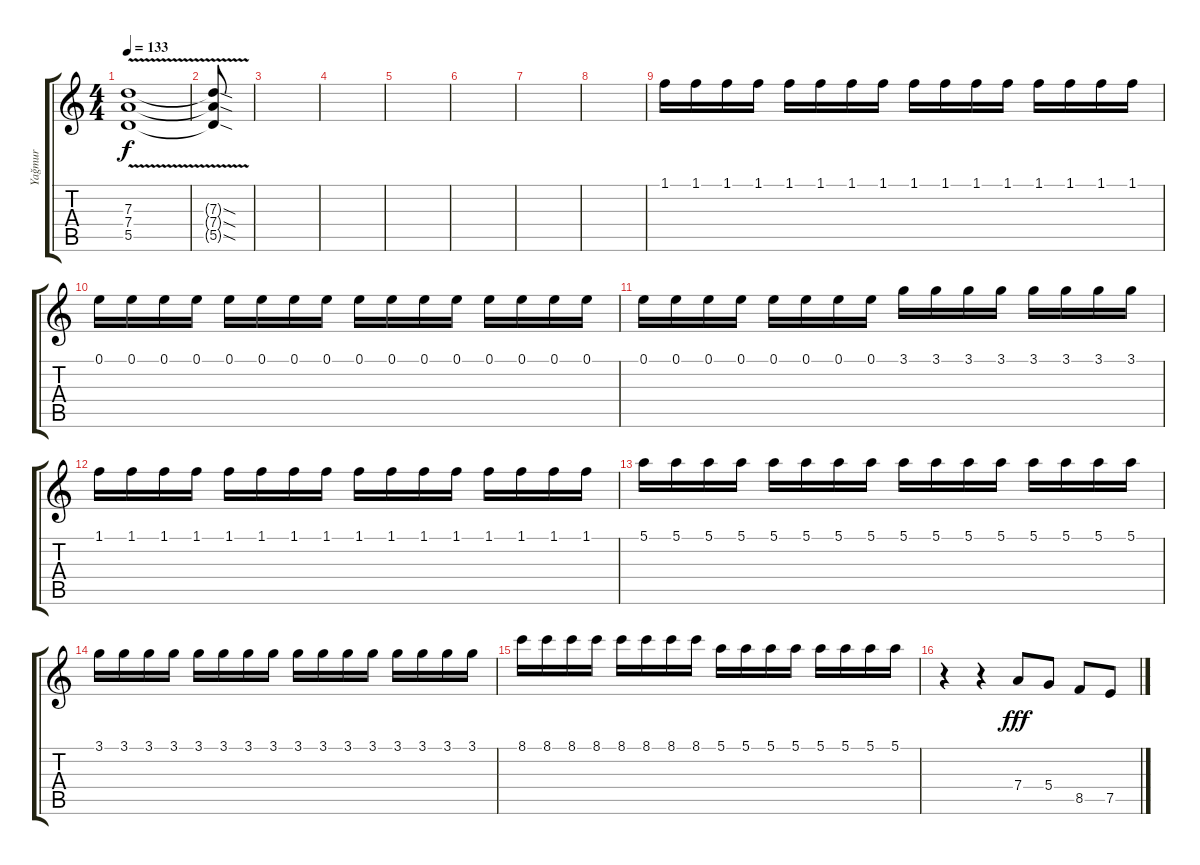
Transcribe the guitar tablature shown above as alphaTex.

\track ("Yağmur" "Yağmur") {instrument overdrivenguitar}
\staff {score tabs}
\tuning (E4 B3 G3 D3 A2 E2) {hide}
\ts (4 4)
\tempo 133
\clef g2
\ks c
(7.3{v} 7.4{v} 5.5{v}).1{dy f volume 4} |
(7.3{sod t} 7.4{sod t} 5.5{sod t}).8 |
|
|
|
|
|
|
1.1.16{volume 9 instrument distortionguitar} 1.1.16 1.1.16 1.1.16 1.1.16 1.1.16 1.1.16 1.1.16 1.1.16 1.1.16 1.1.16 1.1.16 1.1.16 1.1.16 1.1.16 1.1.16 |
0.1.16 0.1.16 0.1.16 0.1.16 0.1.16 0.1.16 0.1.16 0.1.16 0.1.16 0.1.16 0.1.16 0.1.16 0.1.16 0.1.16 0.1.16 0.1.16 |
0.1.16 0.1.16 0.1.16 0.1.16 0.1.16 0.1.16 0.1.16 0.1.16 3.1.16 3.1.16 3.1.16 3.1.16 3.1.16 3.1.16 3.1.16 3.1.16 |
1.1.16 1.1.16 1.1.16 1.1.16 1.1.16 1.1.16 1.1.16 1.1.16 1.1.16 1.1.16 1.1.16 1.1.16 1.1.16 1.1.16 1.1.16 1.1.16 |
5.1.16 5.1.16 5.1.16 5.1.16 5.1.16 5.1.16 5.1.16 5.1.16 5.1.16 5.1.16 5.1.16 5.1.16 5.1.16 5.1.16 5.1.16 5.1.16 |
3.1.16 3.1.16 3.1.16 3.1.16 3.1.16 3.1.16 3.1.16 3.1.16 3.1.16 3.1.16 3.1.16 3.1.16 3.1.16 3.1.16 3.1.16 3.1.16 |
8.1.16 8.1.16 8.1.16 8.1.16 8.1.16 8.1.16 8.1.16 8.1.16 5.1.16 5.1.16 5.1.16 5.1.16 5.1.16 5.1.16 5.1.16 5.1.16 |
r.4 r.4{instrument overdrivenguitar} 7.4.8{dy fff} 5.4.8 8.5.8 7.5.8
